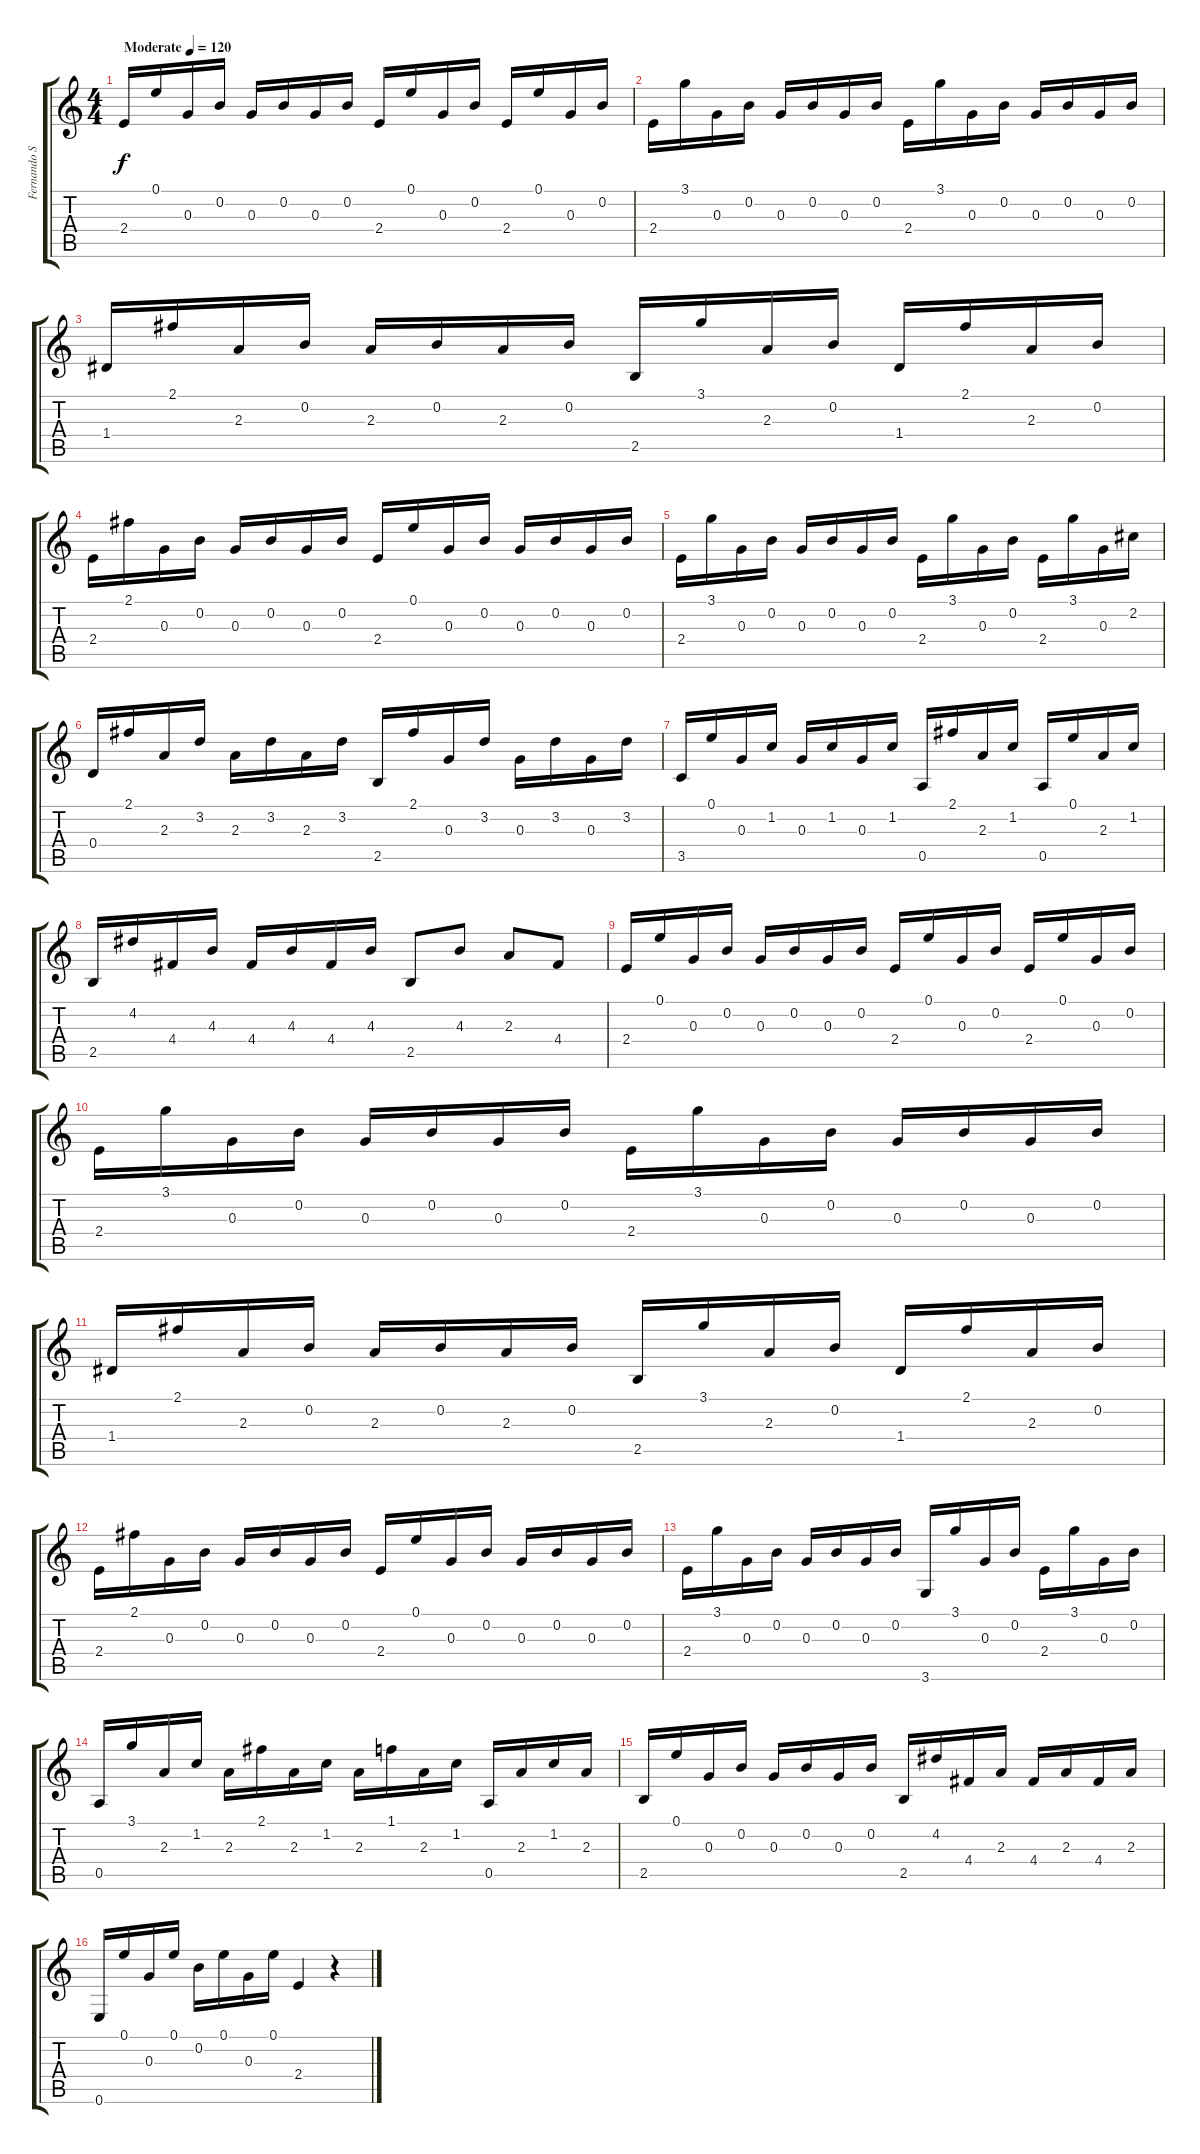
\track ("Fernando Sor" "Fernando S") {instrument acousticguitarnylon}
\staff {score tabs}
\tuning (E4 B3 G3 D3 A2 E2) {hide}
\ts (4 4)
\tempo (120 "Moderate")
\clef g2
\ks c
2.4.16{dy f instrument acousticguitarnylon} 0.1.16 0.3.16 0.2.16 0.3.16 0.2.16 0.3.16 0.2.16 2.4.16 0.1.16 0.3.16 0.2.16 2.4.16 0.1.16 0.3.16 0.2.16 |
2.4.16 3.1.16 0.3.16 0.2.16 0.3.16 0.2.16 0.3.16 0.2.16 2.4.16 3.1.16 0.3.16 0.2.16 0.3.16 0.2.16 0.3.16 0.2.16 |
1.4.16 2.1.16 2.3.16 0.2.16 2.3.16 0.2.16 2.3.16 0.2.16 2.5.16 3.1.16 2.3.16 0.2.16 1.4.16 2.1.16 2.3.16 0.2.16 |
2.4.16 2.1.16 0.3.16 0.2.16 0.3.16 0.2.16 0.3.16 0.2.16 2.4.16 0.1.16 0.3.16 0.2.16 0.3.16 0.2.16 0.3.16 0.2.16 |
2.4.16 3.1.16 0.3.16 0.2.16 0.3.16 0.2.16 0.3.16 0.2.16 2.4.16 3.1.16 0.3.16 0.2.16 2.4.16 3.1.16 0.3.16 2.2.16 |
0.4.16 2.1.16 2.3.16 3.2.16 2.3.16 3.2.16 2.3.16 3.2.16 2.5.16 2.1.16 0.3.16 3.2.16 0.3.16 3.2.16 0.3.16 3.2.16 |
3.5.16 0.1.16 0.3.16 1.2.16 0.3.16 1.2.16 0.3.16 1.2.16 0.5.16 2.1.16 2.3.16 1.2.16 0.5.16 0.1.16 2.3.16 1.2.16 |
2.5.16 4.2.16 4.4.16 4.3.16 4.4.16 4.3.16 4.4.16 4.3.16 2.5.8 4.3.8 2.3.8 4.4.8 |
2.4.16 0.1.16 0.3.16 0.2.16 0.3.16 0.2.16 0.3.16 0.2.16 2.4.16 0.1.16 0.3.16 0.2.16 2.4.16 0.1.16 0.3.16 0.2.16 |
2.4.16 3.1.16 0.3.16 0.2.16 0.3.16 0.2.16 0.3.16 0.2.16 2.4.16 3.1.16 0.3.16 0.2.16 0.3.16 0.2.16 0.3.16 0.2.16 |
1.4.16 2.1.16 2.3.16 0.2.16 2.3.16 0.2.16 2.3.16 0.2.16 2.5.16 3.1.16 2.3.16 0.2.16 1.4.16 2.1.16 2.3.16 0.2.16 |
2.4.16 2.1.16 0.3.16 0.2.16 0.3.16 0.2.16 0.3.16 0.2.16 2.4.16 0.1.16 0.3.16 0.2.16 0.3.16 0.2.16 0.3.16 0.2.16 |
2.4.16 3.1.16 0.3.16 0.2.16 0.3.16 0.2.16 0.3.16 0.2.16 3.6.16 3.1.16 0.3.16 0.2.16 2.4.16 3.1.16 0.3.16 0.2.16 |
0.5.16 3.1.16 2.3.16 1.2.16 2.3.16 2.1.16 2.3.16 1.2.16 2.3.16 1.1.16 2.3.16 1.2.16 0.5.16 2.3.16 1.2.16 2.3.16 |
2.5.16 0.1.16 0.3.16 0.2.16 0.3.16 0.2.16 0.3.16 0.2.16 2.5.16 4.2.16 4.4.16 2.3.16 4.4.16 2.3.16 4.4.16 2.3.16 |
0.6.16 0.1.16 0.3.16 0.1.16 0.2.16 0.1.16 0.3.16 0.1.16 2.4.4 r.4
